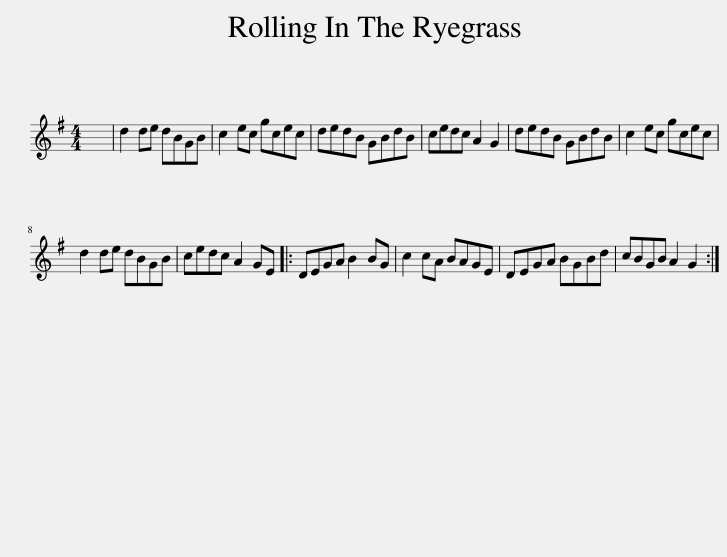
X:1
L:1/8
M:4/4
I:linebreak $
K:G
V:1 treble
V:1
 x8 | d2 de dBGB | c2 ec gcec | dedB GBdB | cedc A2 G2 | %5
 dedB GBdB | c2 ec gcec |$ d2 de dBGB | cedc A2 GE |: DEGA B2 BG | %10
 c2 cA BAGE | DEGA BGBd | cBGB A2 G2 :| %13
